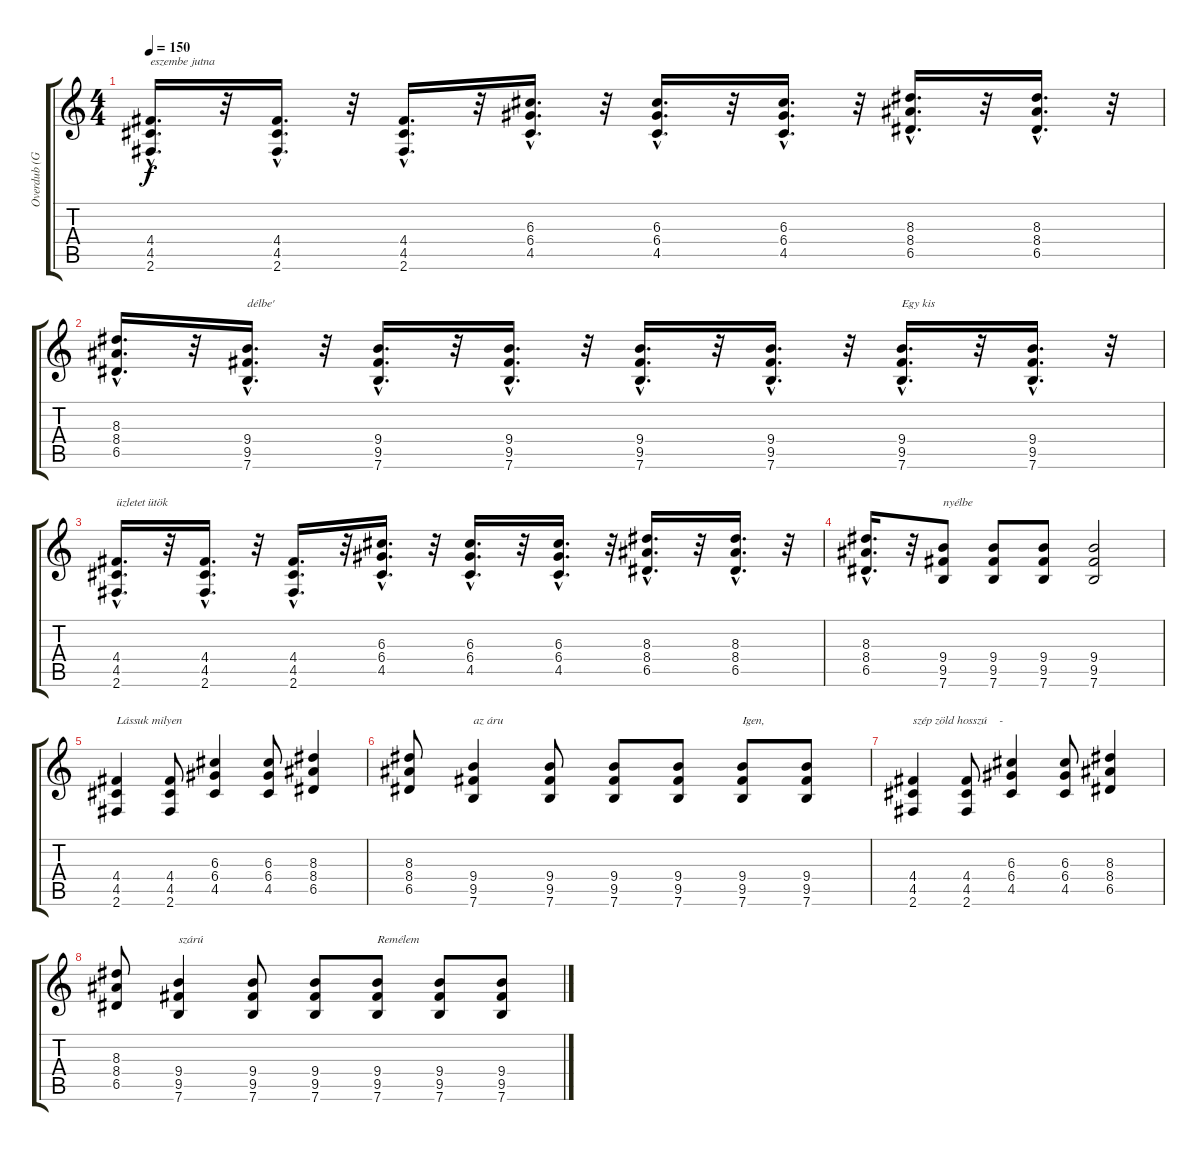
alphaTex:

\track ("Overdub (Gitr 1)" "Overdub (G") {instrument distortionguitar}
\staff {score tabs}
\tuning (E4 B3 G3 D3 A2 E2) {hide}
\ts (4 4)
\tempo 150
\clef g2
\ks c
(4.4{hac} 4.5{hac} 2.6{hac}).16{d txt "eszembe jutna" dy f} r.32 (4.4{hac} 4.5{hac} 2.6{hac}).16{d} r.32 (4.4{hac} 4.5{hac} 2.6{hac}).16{d} r.32 (6.3{hac} 6.4{hac} 4.5{hac}).16{d} r.32 (6.3{hac} 6.4{hac} 4.5{hac}).16{d} r.32 (6.3{hac} 6.4{hac} 4.5{hac}).16{d} r.32 (8.3{hac} 8.4{hac} 6.5{hac}).16{d} r.32 (8.3{hac} 8.4{hac} 6.5{hac}).16{d} r.32 |
(8.3{hac} 8.4{hac} 6.5{hac}).16{d} r.32 (9.4{hac} 9.5{hac} 7.6{hac}).16{d txt "délbe'"} r.32 (9.4{hac} 9.5{hac} 7.6{hac}).16{d} r.32 (9.4{hac} 9.5{hac} 7.6{hac}).16{d} r.32 (9.4{hac} 9.5{hac} 7.6{hac}).16{d} r.32 (9.4{hac} 9.5{hac} 7.6{hac}).16{d} r.32 (9.4{hac} 9.5{hac} 7.6{hac}).16{d txt "Egy kis"} r.32 (9.4{hac} 9.5{hac} 7.6{hac}).16{d} r.32 |
(4.4{hac} 4.5{hac} 2.6{hac}).16{d txt "üzletet ütök"} r.32 (4.4{hac} 4.5{hac} 2.6{hac}).16{d} r.32 (4.4{hac} 4.5{hac} 2.6{hac}).16{d} r.32 (6.3{hac} 6.4{hac} 4.5{hac}).16{d} r.32 (6.3{hac} 6.4{hac} 4.5{hac}).16{d} r.32 (6.3{hac} 6.4{hac} 4.5{hac}).16{d} r.32 (8.3{hac} 8.4{hac} 6.5{hac}).16{d} r.32 (8.3{hac} 8.4{hac} 6.5{hac}).16{d} r.32 |
(8.3{hac} 8.4{hac} 6.5{hac}).16{d} r.32 (9.4 9.5 7.6).8{txt "nyélbe"} (9.4 9.5 7.6).8 (9.4 9.5 7.6).8 (9.4 9.5 7.6).2 |
(4.4 4.5 2.6).4{txt "Lássuk milyen"} (4.4 4.5 2.6).8 (6.3 6.4 4.5).4 (6.3 6.4 4.5).8 (8.3 8.4 6.5).4 |
(8.3 8.4 6.5).8 (9.4 9.5 7.6).4{txt "az áru"} (9.4 9.5 7.6).8 (9.4 9.5 7.6).8 (9.4 9.5 7.6).8 (9.4 9.5 7.6).8{txt "Igen,"} (9.4 9.5 7.6).8 |
(4.4 4.5 2.6).4{txt "szép zöld hosszú    -"} (4.4 4.5 2.6).8 (6.3 6.4 4.5).4 (6.3 6.4 4.5).8 (8.3 8.4 6.5).4 |
(8.3 8.4 6.5).8 (9.4 9.5 7.6).4{txt "szárú"} (9.4 9.5 7.6).8 (9.4 9.5 7.6).8 (9.4 9.5 7.6).8{txt "Remélem"} (9.4 9.5 7.6).8 (9.4 9.5 7.6).8
